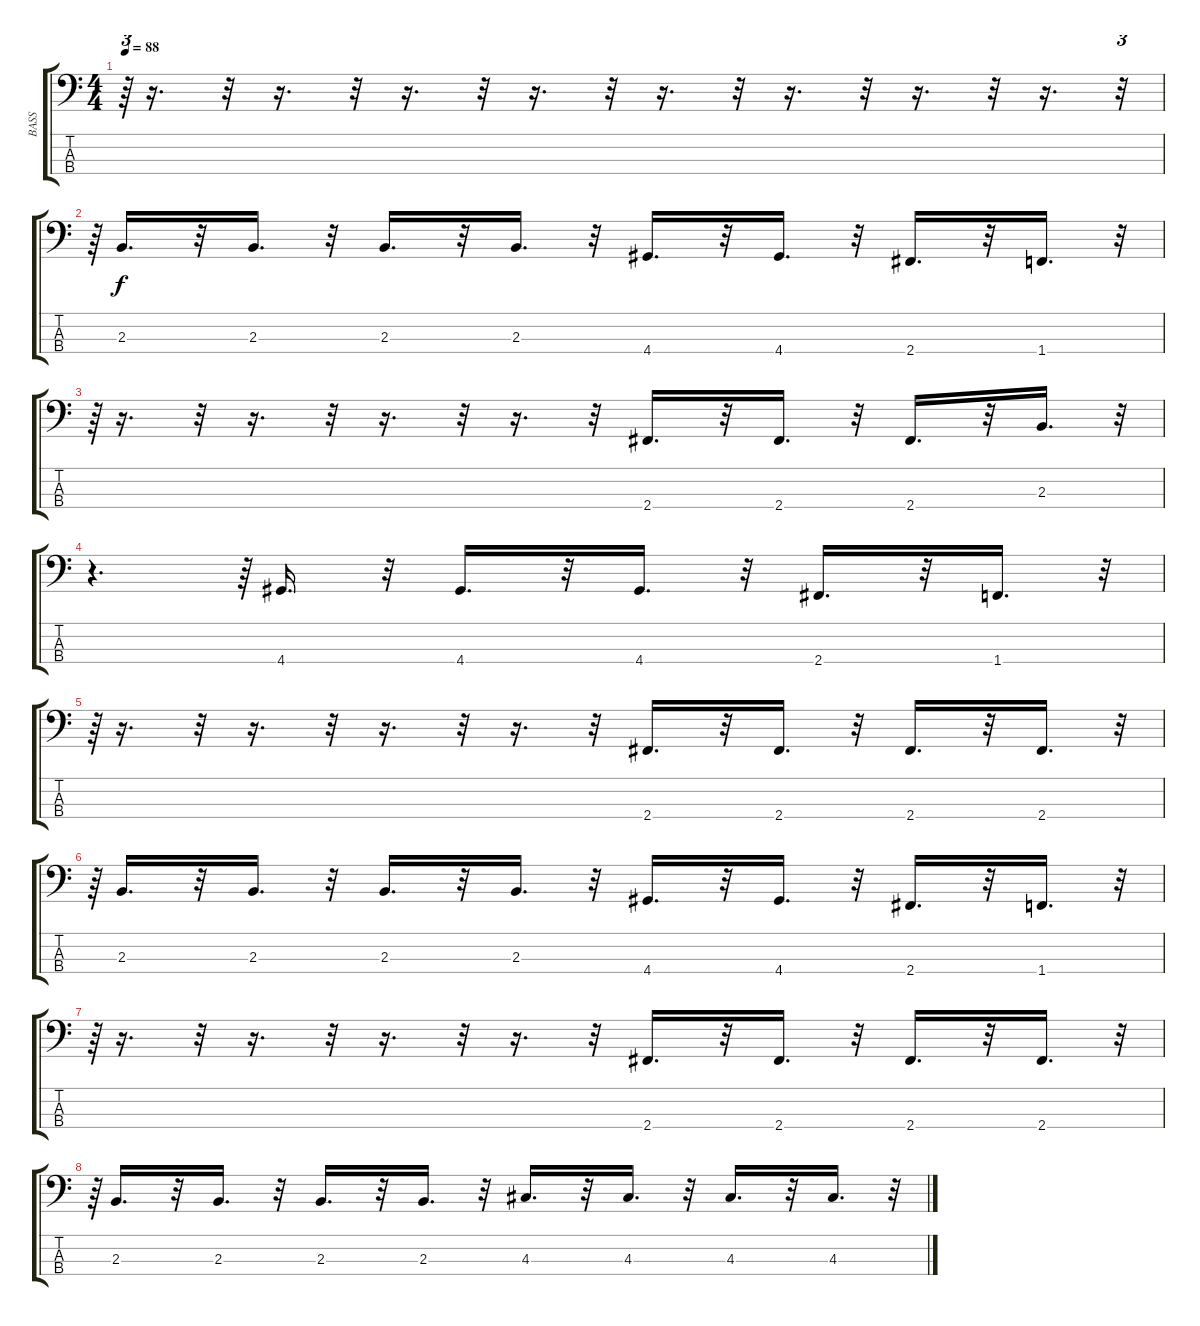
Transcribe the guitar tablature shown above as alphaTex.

\track ("BASS" "BASS") {instrument electricbassfinger}
\staff {score tabs}
\tuning (G2 D2 A1 E1) {hide}
\ts (4 4)
\tempo 88
\clef f4
\ks c
r.64{tu (3 2) dy f} r.16{d} r.32 r.16{d} r.32 r.16{d} r.32 r.16{d} r.32 r.16{d} r.32 r.16{d} r.32 r.16{d} r.32 r.16{d} r.32{tu (3 2)} |
r.64{tu (3 2)} 2.3.16{d} r.32 2.3.16{d} r.32 2.3.16{d} r.32 2.3.16{d} r.32 4.4.16{d} r.32 4.4.16{d} r.32 2.4.16{d} r.32 1.4.16{d} r.32{tu (3 2)} |
r.64{tu (3 2)} r.16{d} r.32 r.16{d} r.32 r.16{d} r.32 r.16{d} r.32 2.4.16{d} r.32 2.4.16{d} r.32 2.4.16{d} r.32 2.3.16{d} r.32{tu (3 2)} |
r.4{d} r.64{tu (3 2)} 4.4.16{d} r.32 4.4.16{d} r.32 4.4.16{d} r.32 2.4.16{d} r.32 1.4.16{d} r.32{tu (3 2)} |
r.64{tu (3 2)} r.16{d} r.32 r.16{d} r.32 r.16{d} r.32 r.16{d} r.32 2.4.16{d} r.32 2.4.16{d} r.32 2.4.16{d} r.32 2.4.16{d} r.32{tu (3 2)} |
r.64{tu (3 2)} 2.3.16{d} r.32 2.3.16{d} r.32 2.3.16{d} r.32 2.3.16{d} r.32 4.4.16{d} r.32 4.4.16{d} r.32 2.4.16{d} r.32 1.4.16{d} r.32{tu (3 2)} |
r.64{tu (3 2)} r.16{d} r.32 r.16{d} r.32 r.16{d} r.32 r.16{d} r.32 2.4.16{d} r.32 2.4.16{d} r.32 2.4.16{d} r.32 2.4.16{d} r.32{tu (3 2)} |
r.64{tu (3 2)} 2.3.16{d} r.32 2.3.16{d} r.32 2.3.16{d} r.32 2.3.16{d} r.32 4.3.16{d} r.32 4.3.16{d} r.32 4.3.16{d} r.32 4.3.16{d} r.32{tu (3 2)}
